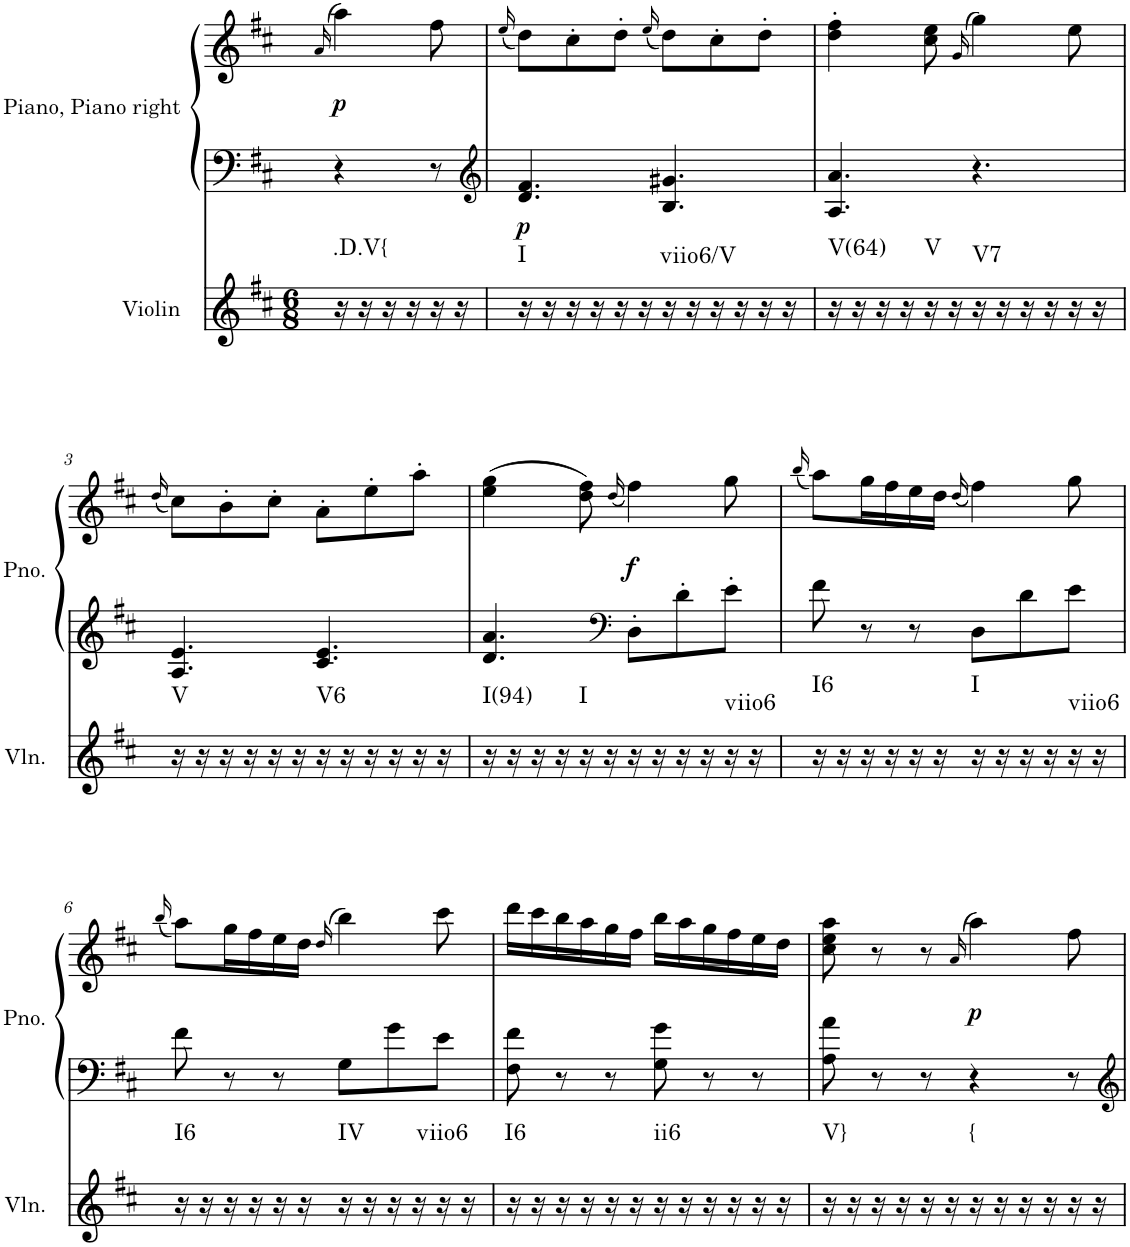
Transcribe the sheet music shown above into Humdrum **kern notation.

**kern	**harte	**kern	**kern	**dynam
*part2	*part2	*part1	*part1	*part1
*staff3	*	*staff2	*staff1	*staff1/2
*I"Violin	*	*I"Piano, Piano right	*	*
*I'Vln.	*	*I'Pno.	*	*
*clefG2	*	*clefF4	*clefG2	*
*k[f#c#]	*	*k[f#c#]	*k[f#c#]	*
*M6/8	*	*M6/8	*M6/8	*
=	=	=	=	=
.	.	.	(>16qa/	.
!	!LO:H:kt=.D.V{	!	!	!LO:DY:b
16r	N	4r	4aa\)	p
16r	.	.	.	.
16r	.	.	.	.
16r	.	.	.	.
16r	.	8r	8ff#\	.
16r	.	.	.	.
=1	=1	=1	=1	=1
*	*	*clefG2	*	*
.	.	.	(16qee/	.
!	!LO:H:kt=I	!	!	!LO:DY:b=2
16r	N	4.d/ 4.f#/	8dd\L)	p
16r	.	.	.	.
16r	.	.	8cc#'\	.
16r	.	.	.	.
16r	.	.	8dd'\J	.
16r	.	.	.	.
.	.	.	(16qee/	.
!	!LO:H:kt=viio6/V	!	!	!
16r	N	4.B/ 4.g#X/	8dd\L)	.
16r	.	.	.	.
16r	.	.	8cc#'\	.
16r	.	.	.	.
16r	.	.	8dd'\J	.
16r	.	.	.	.
=2	=2	=2	=2	=2
!	!LO:H:kt=V(64)	!	!	!
16r	N	4.A/ 4.a/	4dd\' 4ff#\'	.
16r	.	.	.	.
16r	.	.	.	.
16r	.	.	.	.
!	!LO:H:kt=V	!	!	!
16r	N	.	8cc#\ 8ee\	.
16r	.	.	.	.
.	.	.	(>16qg/	.
!	!LO:H:kt=V7	!	!	!
16r	N	4.r	4gg\)	.
16r	.	.	.	.
16r	.	.	.	.
16r	.	.	.	.
16r	.	.	8ee\	.
16r	.	.	.	.
!!LO:LB:g=z
=3	=3	=3	=3	=3
.	.	.	(16qdd/	.
!	!LO:H:kt=V	!	!	!
16r	N	4.A/ 4.e/	8cc#\L)	.
16r	.	.	.	.
16r	.	.	8b'\	.
16r	.	.	.	.
16r	.	.	8cc#'\J	.
16r	.	.	.	.
!	!LO:H:kt=V6	!	!	!
16r	N	4.c#/ 4.e/	8a'\L	.
16r	.	.	.	.
16r	.	.	8ee'\	.
16r	.	.	.	.
16r	.	.	8aa'\J	.
16r	.	.	.	.
=4	=4	=4	=4	=4
!	!LO:H:kt=I(94)	!	!	!
16r	N	4.d/ 4.a/	(4ee\ 4gg\	.
16r	.	.	.	.
16r	.	.	.	.
16r	.	.	.	.
!	!LO:H:kt=I	!	!	!
16r	N	.	8dd\ 8ff#\)	.
16r	.	.	.	.
*	*	*clefF4	*	*
.	.	.	(16qdd/	.
!	!	!	!	!LO:DY:b
16r	.	8D'\L	4ff#\)	f
16r	.	.	.	.
16r	.	8d'\	.	.
16r	.	.	.	.
!	!LO:H:kt=viio6	!	!	!
16r	N	8e'\J	8gg\	.
16r	.	.	.	.
=5	=5	=5	=5	=5
.	.	.	(16qbb/	.
!	!LO:H:kt=I6	!	!	!
16r	N	8f#\	8aa\L)	.
16r	.	.	.	.
16r	.	8r	16gg\L	.
16r	.	.	16ff#\	.
16r	.	8r	16ee\	.
16r	.	.	16dd\JJ	.
.	.	.	(16qdd/	.
!	!LO:H:kt=I	!	!	!
16r	N	8D\L	4ff#\)	.
16r	.	.	.	.
16r	.	8d\	.	.
16r	.	.	.	.
!	!LO:H:kt=viio6	!	!	!
16r	N	8e\J	8gg\	.
16r	.	.	.	.
!!LO:LB:g=z
=6	=6	=6	=6	=6
.	.	.	(16qbb/	.
!	!LO:H:kt=I6	!	!	!
16r	N	8f#\	8aa\L)	.
16r	.	.	.	.
16r	.	8r	16gg\L	.
16r	.	.	16ff#\	.
16r	.	8r	16ee\	.
16r	.	.	16dd\JJ	.
.	.	.	(>16qdd/	.
!	!LO:H:kt=IV	!	!	!
16r	N	8G\L	4bb\)	.
16r	.	.	.	.
16r	.	8g\	.	.
16r	.	.	.	.
!	!LO:H:kt=viio6	!	!	!
16r	N	8e\J	8ccc#\	.
16r	.	.	.	.
=7	=7	=7	=7	=7
!	!LO:H:kt=I6	!	!	!
16r	N	8F#\ 8f#\	16ddd\LL	.
16r	.	.	16ccc#\	.
16r	.	8r	16bb\	.
16r	.	.	16aa\	.
16r	.	8r	16gg\	.
16r	.	.	16ff#\JJ	.
!	!LO:H:kt=ii6	!	!	!
16r	N	8G\ 8g\	16bb\LL	.
16r	.	.	16aa\	.
16r	.	8r	16gg\	.
16r	.	.	16ff#\	.
16r	.	8r	16ee\	.
16r	.	.	16dd\JJ	.
=8	=8	=8	=8	=8
!	!LO:H:kt=V}	!	!	!
16r	N	8A\ 8a\	8cc#\ 8ee\ 8aa\	.
16r	.	.	.	.
16r	.	8r	8r	.
16r	.	.	.	.
16r	.	8r	8r	.
16r	.	.	.	.
.	.	.	(>16qa/	.
!	!LO:H:kt={	!	!	!LO:DY:b
16r	N	4r	4aa\)	p
16r	.	.	.	.
16r	.	.	.	.
16r	.	.	.	.
16r	.	8r	8ff#\	.
16r	.	.	.	.
=	=	=	=	=
*-	*-	*-	*-	*-
